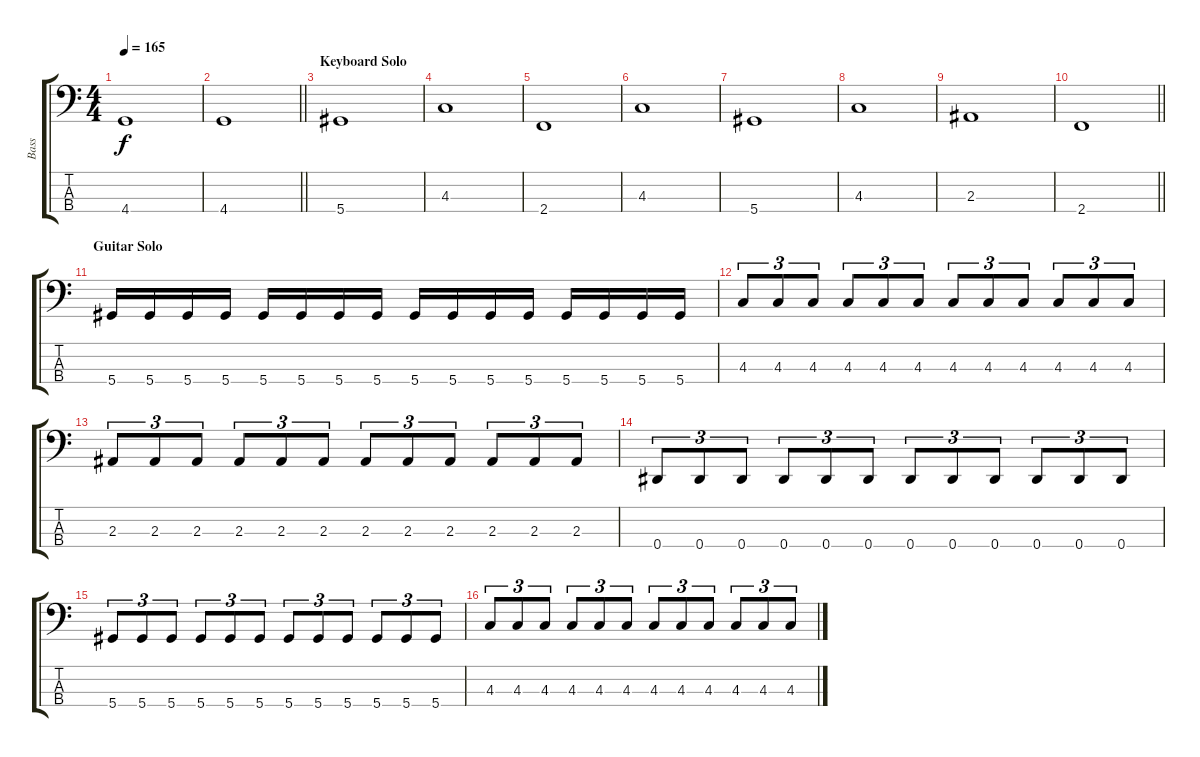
\track ("Bass" "Bass") {instrument electricbasspick}
\staff {score tabs}
\tuning (Gb2 Db2 Ab1 Eb1) {hide}
\ts (4 4)
\tempo 165
\clef f4
\ks c
4.4.1{dy f} |
\barLineRight lightlight
4.4.1 |
\section ("" "Keyboard Solo")
5.4.1 |
4.3.1 |
2.4.1 |
4.3.1 |
5.4.1 |
4.3.1 |
2.3.1 |
\barLineRight lightlight
2.4.1 |
\section ("" "Guitar Solo")
5.4.16 5.4.16 5.4.16 5.4.16 5.4.16 5.4.16 5.4.16 5.4.16 5.4.16 5.4.16 5.4.16 5.4.16 5.4.16 5.4.16 5.4.16 5.4.16 |
4.3.8{tu (3 2)} 4.3.8{tu (3 2)} 4.3.8{tu (3 2)} 4.3.8{tu (3 2)} 4.3.8{tu (3 2)} 4.3.8{tu (3 2)} 4.3.8{tu (3 2)} 4.3.8{tu (3 2)} 4.3.8{tu (3 2)} 4.3.8{tu (3 2)} 4.3.8{tu (3 2)} 4.3.8{tu (3 2)} |
2.3.8{tu (3 2)} 2.3.8{tu (3 2)} 2.3.8{tu (3 2)} 2.3.8{tu (3 2)} 2.3.8{tu (3 2)} 2.3.8{tu (3 2)} 2.3.8{tu (3 2)} 2.3.8{tu (3 2)} 2.3.8{tu (3 2)} 2.3.8{tu (3 2)} 2.3.8{tu (3 2)} 2.3.8{tu (3 2)} |
0.4.8{tu (3 2)} 0.4.8{tu (3 2)} 0.4.8{tu (3 2)} 0.4.8{tu (3 2)} 0.4.8{tu (3 2)} 0.4.8{tu (3 2)} 0.4.8{tu (3 2)} 0.4.8{tu (3 2)} 0.4.8{tu (3 2)} 0.4.8{tu (3 2)} 0.4.8{tu (3 2)} 0.4.8{tu (3 2)} |
5.4.8{tu (3 2)} 5.4.8{tu (3 2)} 5.4.8{tu (3 2)} 5.4.8{tu (3 2)} 5.4.8{tu (3 2)} 5.4.8{tu (3 2)} 5.4.8{tu (3 2)} 5.4.8{tu (3 2)} 5.4.8{tu (3 2)} 5.4.8{tu (3 2)} 5.4.8{tu (3 2)} 5.4.8{tu (3 2)} |
4.3.8{tu (3 2)} 4.3.8{tu (3 2)} 4.3.8{tu (3 2)} 4.3.8{tu (3 2)} 4.3.8{tu (3 2)} 4.3.8{tu (3 2)} 4.3.8{tu (3 2)} 4.3.8{tu (3 2)} 4.3.8{tu (3 2)} 4.3.8{tu (3 2)} 4.3.8{tu (3 2)} 4.3.8{tu (3 2)}
